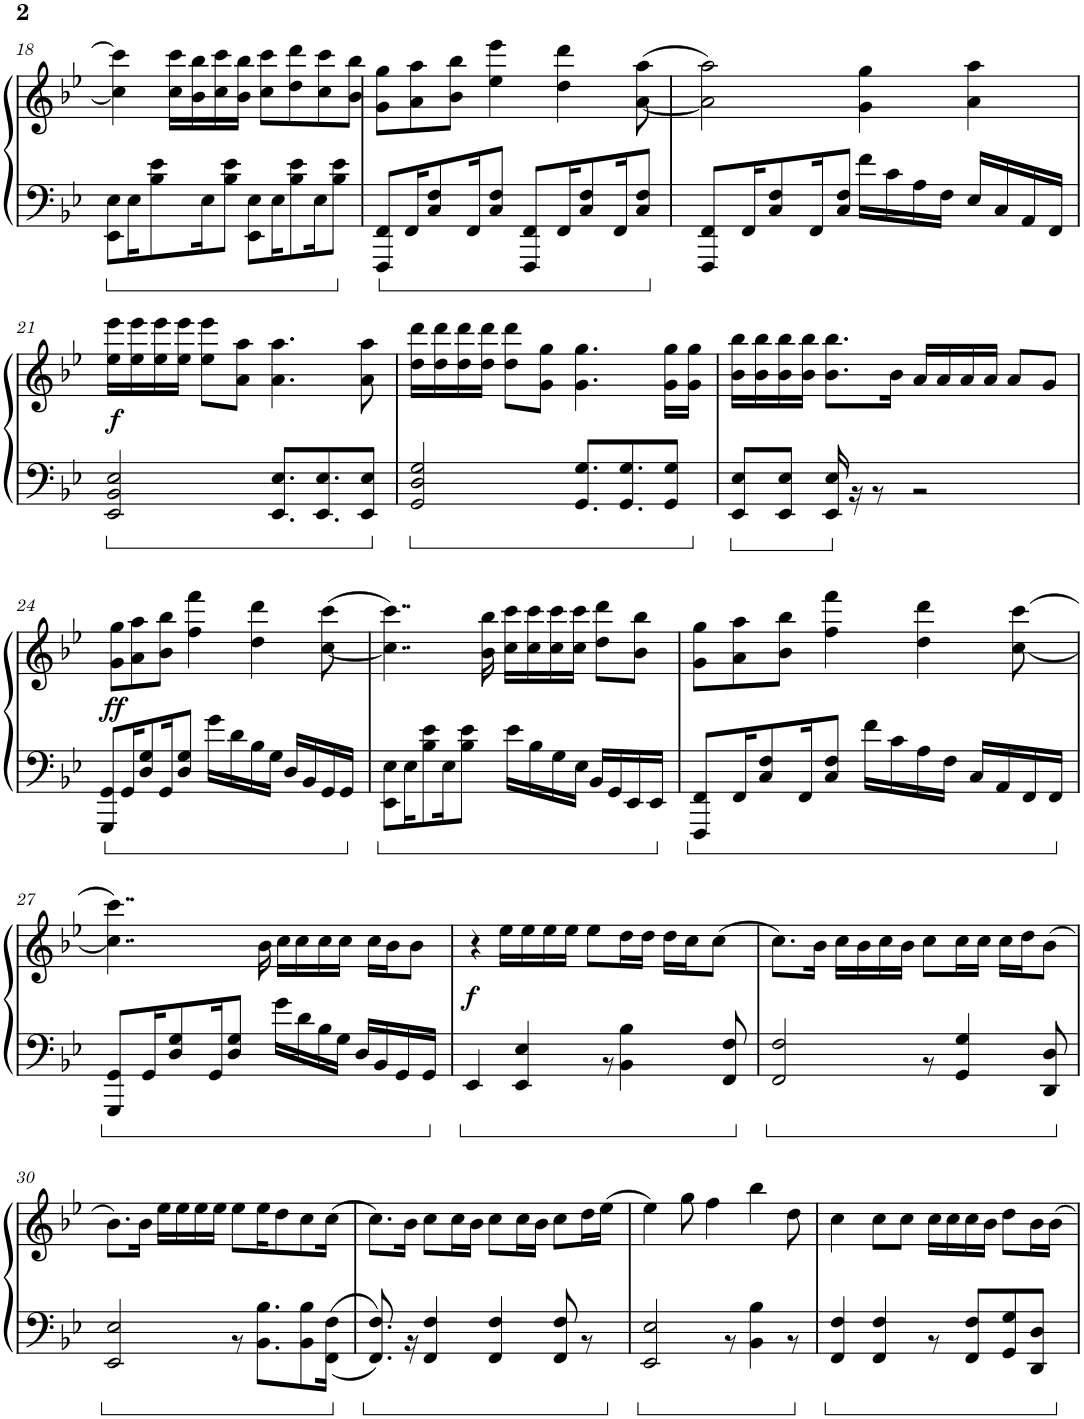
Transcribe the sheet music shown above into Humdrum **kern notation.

**kern	**kern	**dynam
*part1	*part1	*part1
*staff2	*staff1	*staff1/2
*I"Piano	*	*
*I'Pno.	*	*
!!LO:PB:g=z
*clefF4	*clefG2	*
*k[b-e-]	*k[b-e-]	*
*M4/4	*M4/4	*
=18	=18	=18
*^	*^	*
1ryy	8EE-\ 8E-\L	16ryy	4cc\] 4ccc\]	.
.	.	16ryy	.	.
.	16E-\K	16cc\ 16ccc\LL	.	.
.	8B-\ 8e-\	16b-\ 16bb-\	.	.
.	.	16cc\ 16ccc\	2.ryy	.
.	16E-\K	16b-\ 16bb-\JJ	.	.
.	8B-\ 8e-\J	8cc\ 8ccc\L	.	.
.	8EE-\ 8E-\L	8dd\ 8ddd\	.	.
.	16E-\K	8cc\ 8ccc\	.	.
.	8B-\ 8e-\	.	.	.
.	.	8b-\ 8bb-\J	.	.
.	16E-\K	.	.	.
.	8B-\ 8e-\J	8ryy	.	.
*	*	*v	*v	*
=19	=19	=19	=19
1ryy	8FFF/ 8FF/L	8g\ 8gg\L	.
.	16FF/K	8a\ 8aa\	.
.	8C/ 8F/	.	.
.	.	8b-\ 8bb-\J	.
.	16FF/K	.	.
.	8C/ 8F/J	4ee-\ 4eee-\	.
.	8FFF/ 8FF/L	.	.
.	16FF/K	4dd\ 4ddd\	.
.	8C/ 8F/	.	.
.	16FF/K	.	.
.	8C/ 8F/J	(>[8a\ 8aa\	.
=20	=20	=20	=20
2ryy	8FFF/ 8FF/L	2a\] 2aa\)	.
.	16FF/K	.	.
.	8C/ 8F/	.	.
.	16FF/K	.	.
.	8C/ 8F/J	.	.
2ryy	16f\LL	4g\ 4gg\	.
.	16c\	.	.
.	16A\	.	.
.	16F\JJ	.	.
.	16E-/LL	4a\ 4aa\	.
.	16C/	.	.
.	16AA/	.	.
.	16FF/JJ	.	.
!!LO:LB:g=z
=21	=21	=21	=21
!	!	!	!LO:DY:b=2
2ryy	2EE-/ 2BB-/ 2E-/	16ee-\ 16eee-\LL	f
.	.	16ee-\ 16eee-\	.
.	.	16ee-\ 16eee-\	.
.	.	16ee-\ 16eee-\JJ	.
.	.	8ee-\ 8eee-\L	.
.	.	8a\ 8aa\J	.
8.ryy	8.EE-/ 8.E-/L	4.a\ 4.aa\	.
8.ryy	8.EE-/ 8.E-/	.	.
8ryy	8EE-/ 8E-/J	8a\ 8aa\	.
=22	=22	=22	=22
2ryy	2GG/ 2D/ 2G/	16dd\ 16ddd\LL	.
.	.	16dd\ 16ddd\	.
.	.	16dd\ 16ddd\	.
.	.	16dd\ 16ddd\JJ	.
.	.	8dd\ 8ddd\L	.
.	.	8g\ 8gg\J	.
8.ryy	8.GG/ 8.G/L	4.g\ 4.gg\	.
8.ryy	8.GG/ 8.G/	.	.
8ryy	8GG/ 8G/J	16g\ 16gg\LL	.
.	.	16g\ 16gg\JJ	.
=23	=23	=23	=23
1ryy	8EE-/ 8E-/L	16b-\ 16bb-\LL	.
.	.	16b-\ 16bb-\	.
.	8EE-/ 8E-/J	16b-\ 16bb-\	.
.	.	16b-\ 16bb-\JJ	.
.	16EE-/ 16E-/	8.b-\ 8.bb-\L	.
.	16r	.	.
.	8r	.	.
.	.	16b-\Jk	.
.	2r	16a/LL	.
.	.	16a/	.
.	.	16a/	.
.	.	16a/JJ	.
.	.	8a/L	.
.	.	8g/J	.
!!LO:LB:g=z
=24	=24	=24	=24
!	!	!	!LO:DY:b
2ryy	8GGG/ 8GG/L	8g\ 8gg\L	ff
.	16GG/K	8a\ 8aa\	.
.	8D/ 8G/	.	.
.	.	8b-\ 8bb-\J	.
.	16GG/K	.	.
.	8D/ 8G/J	4ff\ 4fff\	.
2ryy	16g\LL	.	.
.	16d\	.	.
.	16B-\	4dd\ 4ddd\	.
.	16G\JJ	.	.
.	16D/LL	.	.
.	16BB-/	.	.
.	16GG/	([8cc\ 8ccc\	.
.	16GG/JJ	.	.
=25	=25	=25	=25
!	!	!LO:TX:a:t=.	!
!	!	!LO:TX:a:t=.	!
1ryy	8EE-\ 8E-\L	4.cc\] 4.ccc\)	.
.	16E-\K	.	.
.	8B-\ 8e-\	.	.
.	16E-\K	.	.
.	8B-\ 8e-\J	16b-\ 16bb-\	.
.	.	16cc\ 16ccc\LL	.
.	16e-\LL	16cc\ 16ccc\	.
.	16B-\	16cc\ 16ccc\	.
.	16G\	16cc\ 16ccc\JJ	.
.	16E-\JJ	8dd\ 8ddd\L	.
.	16BB-/LL	.	.
.	16GG/	8b-\ 8bb-\J	.
.	16EE-/	.	.
.	16EE-/JJ	16ryy	.
=26	=26	=26	=26
2ryy	8FFF/ 8FF/L	8g\ 8gg\L	.
.	16FF/K	8a\ 8aa\	.
.	8C/ 8F/	.	.
.	.	8b-\ 8bb-\J	.
.	16FF/K	.	.
.	8C/ 8F/J	4ff\ 4fff\	.
2ryy	16f\LL	.	.
.	16c\	.	.
.	16A\	4dd\ 4ddd\	.
.	16F\JJ	.	.
.	16C/LL	.	.
.	16AA/	.	.
.	16FF/	(>(<8cc\ 8ccc\	.
.	16FF/JJ	.	.
!!LO:LB:g=z
=27	=27	=27	=27
!	!	!LO:TX:a:t=.	!
!	!	!LO:TX:a:t=.	!
2ryy	8GGG/ 8GG/L	4.cc\ 4.ccc\))	.
.	16GG/K	.	.
.	8D/ 8G/	.	.
.	16GG/K	.	.
.	8D/ 8G/J	16b-\	.
.	.	16cc\LL	.
2ryy	16g\LL	16cc\	.
.	16d\	16cc\	.
.	16B-\	16cc\JJ	.
.	16G\JJ	16cc\LL	.
.	16D/LL	16b-\J	.
.	16BB-/	8b-\J	.
.	16GG/	.	.
.	16GG/JJ	16ryy	.
=28	=28	=28	=28
!	!	!	!LO:DY:b
2ryy	4EE-/	4r	f
.	4EE-/ 4E-/	16ee-\LL	.
.	.	16ee-\	.
.	.	16ee-\	.
.	.	16ee-\JJ	.
2ryy	8r	8ee-\L	.
.	4BB-\ 4B-\	16dd\L	.
.	.	16dd\JJ	.
.	.	16dd\LL	.
.	.	16cc\J	.
.	8FF/ 8F/	(8cc\J	.
=29	=29	=29	=29
1ryy	2FF/ 2F/	8.cc\L)	.
.	.	16b-\Jk	.
.	.	16cc\LL	.
.	.	16b-\	.
.	.	16cc\	.
.	.	16b-\JJ	.
.	8r	8cc\L	.
.	4GG/ 4G/	16cc\L	.
.	.	16cc\JJ	.
.	.	16cc\LL	.
.	.	16dd\J	.
.	8DD/ 8D/	(8b-\J	.
!!LO:LB:g=z
=30	=30	=30	=30
1ryy	2EE-/ 2E-/	8.b-\L)	.
.	.	16b-\Jk	.
.	.	16ee-\LL	.
.	.	16ee-\	.
.	.	16ee-\	.
.	.	16ee-\JJ	.
.	8r	8ee-\L	.
.	8.BB-\ 8.B-\L	16ee-\K	.
.	.	8dd\	.
.	8BB-\ 8B-\	8cc\	.
.	16FF\ 16F\Jk	(16cc\Jk	.
=31	=31	=31	=31
1ryy	8.FF/ 8.F/	8.cc\L)	.
.	16r	16b-\Jk	.
.	4FF/ 4F/	8cc\L	.
.	.	16cc\L	.
.	.	16b-\JJ	.
.	4FF/ 4F/	8cc\L	.
.	.	16cc\L	.
.	.	16b-\JJ	.
.	8FF/ 8F/	8cc\L	.
.	8r	16dd\L	.
.	.	(16ee-\JJ	.
=32	=32	=32	=32
1ryy	2EE-/ 2E-/	4ee-\)	.
.	.	8gg\	.
.	.	4ff\	.
.	8r	.	.
.	4BB-\ 4B-\	4bb-\	.
.	8r	8dd\	.
=33	=33	=33	=33
1ryy	4FF/ 4F/	4cc\	.
.	4FF/ 4F/	8cc\L	.
.	.	8cc\J	.
.	8r	16cc\LL	.
.	.	16cc\	.
.	8FF/ 8F/L	16cc\	.
.	.	16b-\JJ	.
.	8GG/ 8G/	8dd\L	.
.	8DD/ 8D/J	16b-\L	.
.	.	16b-\JJ	.
*v	*v	*	*
=	=	=
*-	*-	*-
